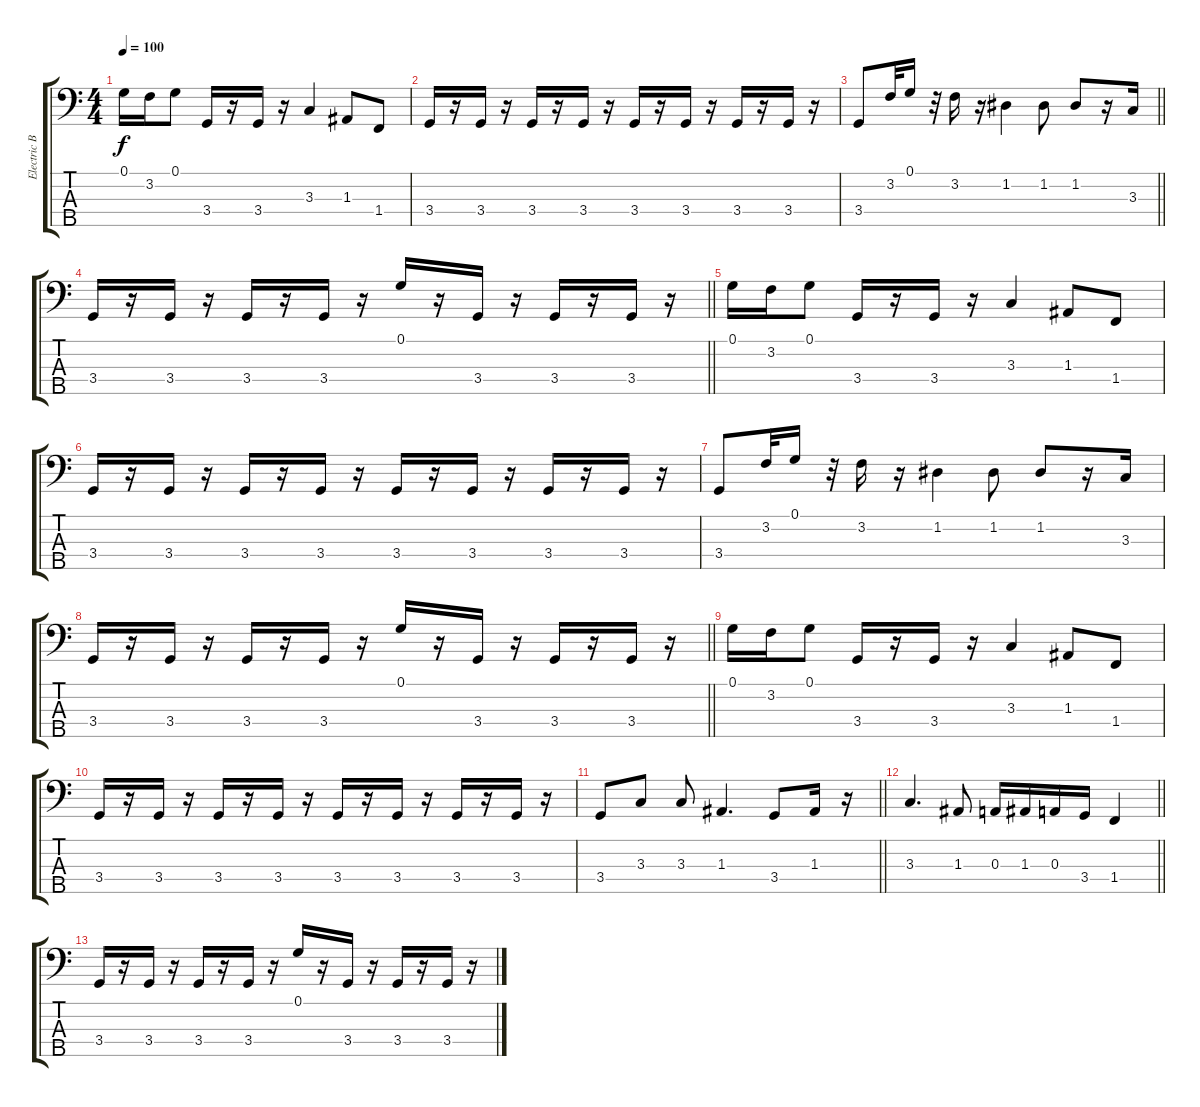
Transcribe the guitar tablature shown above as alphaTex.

\track ("Electric Bass" "Electric B") {instrument electricbasspick}
\staff {score tabs}
\tuning (G2 D2 A1 E1 B0) {hide}
\ts (4 4)
\tempo 100
\clef f4
\ks c
0.1.16{dy f} 3.2.16 0.1.8 3.4.16 r.16 3.4.16 r.16 3.3.4 1.3.8 1.4.8 |
3.4.16 r.16 3.4.16 r.16 3.4.16 r.16 3.4.16 r.16 3.4.16 r.16 3.4.16 r.16 3.4.16 r.16 3.4.16 r.16 |
\barLineRight lightlight
3.4.8 3.2.32 0.1.16 r.32 3.2.16 r.16 1.2.4 1.2.8 1.2.8 r.16 3.3.16 |
\barLineRight lightlight
3.4.16 r.16 3.4.16 r.16 3.4.16 r.16 3.4.16 r.16 0.1.16 r.16 3.4.16 r.16 3.4.16 r.16 3.4.16 r.16 |
0.1.16 3.2.16 0.1.8 3.4.16 r.16 3.4.16 r.16 3.3.4 1.3.8 1.4.8 |
3.4.16 r.16 3.4.16 r.16 3.4.16 r.16 3.4.16 r.16 3.4.16 r.16 3.4.16 r.16 3.4.16 r.16 3.4.16 r.16 |
3.4.8 3.2.32 0.1.16 r.32 3.2.16 r.16 1.2.4 1.2.8 1.2.8 r.16 3.3.16 |
\barLineRight lightlight
3.4.16 r.16 3.4.16 r.16 3.4.16 r.16 3.4.16 r.16 0.1.16 r.16 3.4.16 r.16 3.4.16 r.16 3.4.16 r.16 |
0.1.16 3.2.16 0.1.8 3.4.16 r.16 3.4.16 r.16 3.3.4 1.3.8 1.4.8 |
3.4.16 r.16 3.4.16 r.16 3.4.16 r.16 3.4.16 r.16 3.4.16 r.16 3.4.16 r.16 3.4.16 r.16 3.4.16 r.16 |
\barLineRight lightlight
3.4.8 3.3.8 3.3.8 1.3.4{d} 3.4.8 1.3.16 r.16 |
\barLineRight lightlight
3.3.4{d} 1.3.8 0.3.16 1.3.16 0.3.16 3.4.16 1.4.4 |
3.4.16 r.16 3.4.16 r.16 3.4.16 r.16 3.4.16 r.16 0.1.16 r.16 3.4.16 r.16 3.4.16 r.16 3.4.16 r.16
